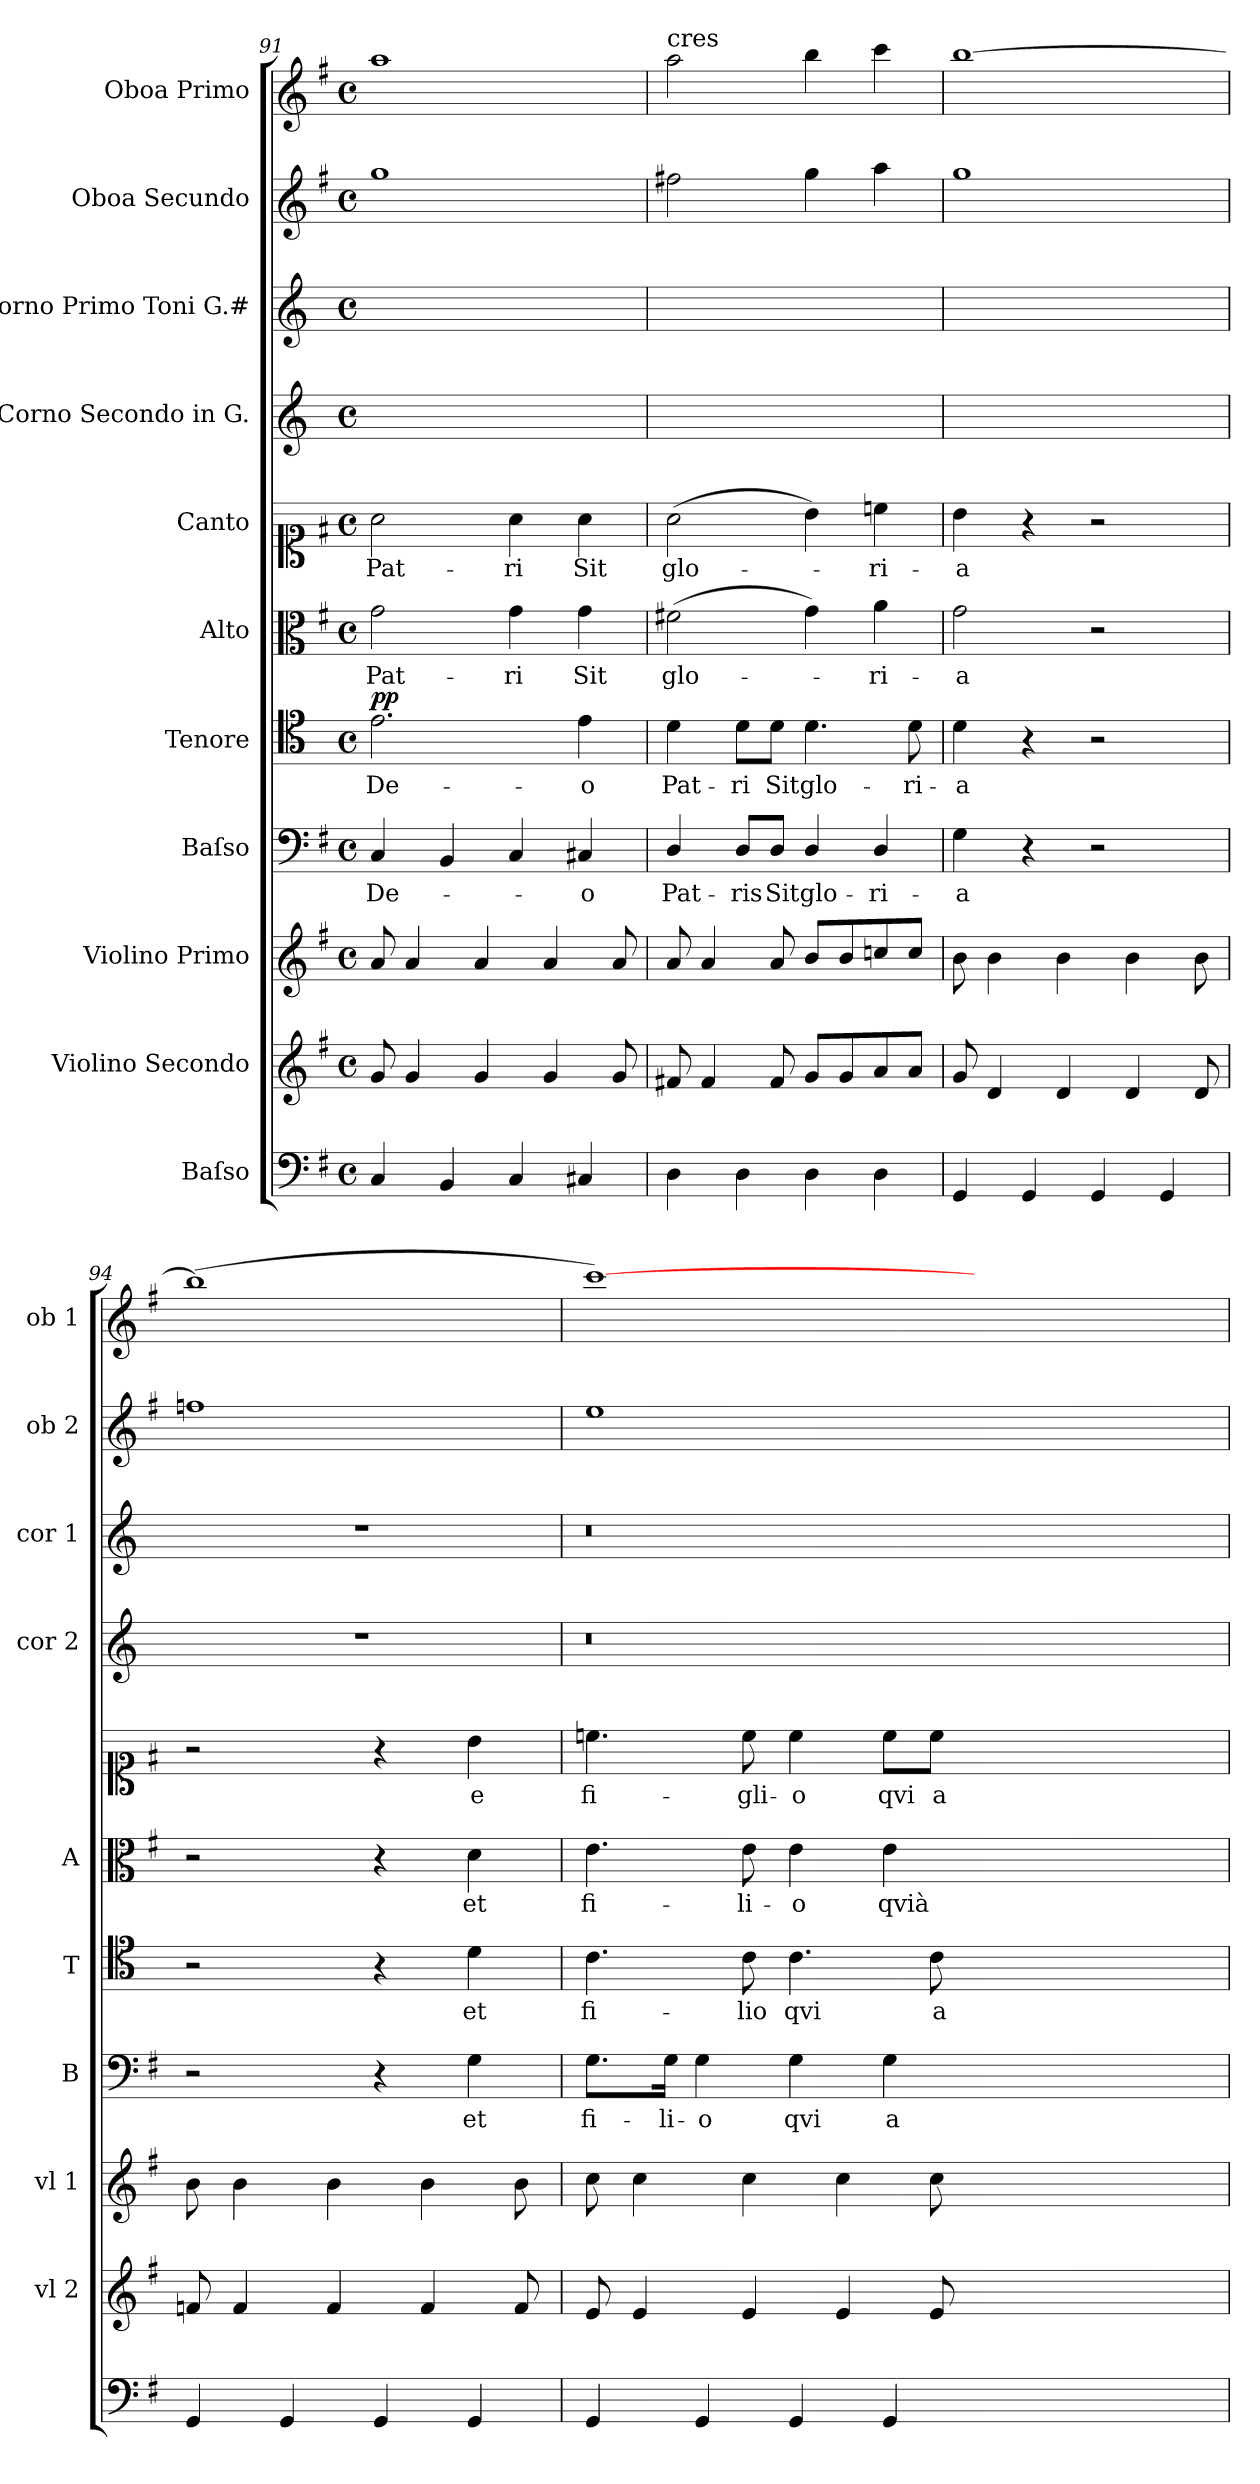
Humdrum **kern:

**kern	**kern	**kern	**kern	**text	**kern	**text	**dynam	**kern	**text	**kern	**text	**kern	**kern	**kern	**kern
*part11	*part10	*part9	*part8	*part8	*part7	*part7	*part7	*part6	*part6	*part5	*part5	*part4	*part3	*part2	*part1
*staff11	*staff10	*staff9	*staff8	*staff8	*staff7	*staff7	*staff7	*staff6	*staff6	*staff5	*staff5	*staff4	*staff3	*staff2	*staff1
*I"Baſso	*I"Violino Secondo	*I"Violino Primo	*I"Baſso	*	*I"Tenore	*	*	*I"Alto	*	*I"Canto	*	*I"Corno Secondo in G.	*I"Corno Primo Toni G.#	*I"Oboa Secundo	*I"Oboa Primo
*	*I'vl 2	*I'vl 1	*I'B	*	*I'T	*	*	*I'A	*	*	*	*I'cor 2	*I'cor 1	*I'ob 2	*I'ob 1
*clefF4	*clefG2	*clefG2	*clefF4	*	*clefC4	*	*	*clefC3	*	*clefC1	*	*clefG2	*clefG2	*clefG2	*clefG2
*	*	*	*	*	*	*	*	*	*	*	*	*ITrd3c5	*ITrd3c5	*	*
*k[f#]	*k[f#]	*k[f#]	*k[f#]	*	*k[]	*	*	*k[f#]	*	*k[f#]	*	*k[f#]	*k[f#]	*k[f#]	*k[f#]
*M4/4	*M4/4	*M4/4	*M4/4	*	*M4/4	*	*	*M4/4	*	*M4/4	*	*M4/4	*M4/4	*M4/4	*M4/4
*met(c)	*met(c)	*met(c)	*met(c)	*	*met(c)	*	*	*met(c)	*	*met(c)	*	*met(c)	*met(c)	*met(c)	*met(c)
=91	=91	=91	=91	=91	=91	=91	=91	=91	=91	=91	=91	=91	=91	=91	=91
!	!	!	!	!	!	!	!LO:DY:a	!	!	!	!	!	!	!	!
4C/	8g/	8a/	4C/	De-	2.e\	De-	pp	2g\	Pat-	2a\	Pat-	1ryy	1ryy	1gg	1aa
.	4g/	4a/	.	.	.	.	.	.	.	.	.	.	.	.	.
4BB/	.	.	4BB/	.	.	.	.	.	.	.	.	.	.	.	.
.	4g/	4a/	.	.	.	.	.	.	.	.	.	.	.	.	.
4C/	.	.	4C/	.	.	.	.	4g\	-ri	4a\	-ri	.	.	.	.
.	4g/	4a/	.	.	.	.	.	.	.	.	.	.	.	.	.
4C#X/	.	.	4C#X/	-o	4e\	-o	.	4g\	Sit	4a\	Sit	.	.	.	.
.	8g/	8a/	.	.	.	.	.	.	.	.	.	.	.	.	.
=92	=92	=92	=92	=92	=92	=92	=92	=92	=92	=92	=92	=92	=92	=92	=92
!	!	!	!	!	!	!	!	!	!	!	!	!	!	!	!LO:TX:t=cres
4D\	8f#X/	8a/	4D/	Pat-	4d\	Pat-	.	(2f#X\	glo-	(2a\	glo-	1ryy	1ryy	2ff#X\	2aa\
.	4f#/	4a/	.	.	.	.	.	.	.	.	.	.	.	.	.
4D\	.	.	8D/L	-ris	8d\L	-ri	.	.	.	.	.	.	.	.	.
.	8f#/	8a/	8D/J	Sit	8d\J	Sit	.	.	.	.	.	.	.	.	.
4D\	8g/L	8b/L	4D/	glo-	4.d\	glo-	.	4g\)	.	4b\)	.	.	.	4gg\	4bb\
.	8g/	8b/	.	.	.	.	.	.	.	.	.	.	.	.	.
4D\	8a/	8ccn/	4D/	-ri-	.	.	.	4a\	-ri-	4ccn\	-ri-	.	.	4aa\	4ccc\
.	8a/J	8cc/J	.	.	8d\	-ri-	.	.	.	.	.	.	.	.	.
=93	=93	=93	=93	=93	=93	=93	=93	=93	=93	=93	=93	=93	=93	=93	=93
4GG/	8g/	8b\	4G\	-a	4d\	-a	.	2g\	-a	4b\	-a	1ryy	1ryy	1gg	[1bb
.	4d/	4b\	.	.	.	.	.	.	.	.	.	.	.	.	.
4GG/	.	.	4r	.	4r	.	.	.	.	4r	.	.	.	.	.
.	4d/	4b\	.	.	.	.	.	.	.	.	.	.	.	.	.
4GG/	.	.	2r	.	2r	.	.	2r	.	2r	.	.	.	.	.
.	4d/	4b\	.	.	.	.	.	.	.	.	.	.	.	.	.
4GG/	.	.	.	.	.	.	.	.	.	.	.	.	.	.	.
.	8d/	8b\	.	.	.	.	.	.	.	.	.	.	.	.	.
=94	=94	=94	=94	=94	=94	=94	=94	=94	=94	=94	=94	=94	=94	=94	=94
4GG/	8fn/	8b\	2r	.	2r	.	.	2r	.	2r	.	1r	1r	1ffn	(<1bb]
.	4f/	4b\	.	.	.	.	.	.	.	.	.	.	.	.	.
4GG/	.	.	.	.	.	.	.	.	.	.	.	.	.	.	.
.	4f/	4b\	.	.	.	.	.	.	.	.	.	.	.	.	.
4GG/	.	.	4r	.	4r	.	.	4r	.	4r	.	.	.	.	.
.	4f/	4b\	.	.	.	.	.	.	.	.	.	.	.	.	.
4GG/	.	.	4G\	et	4d\	et	.	4d\	et	4b\	e	.	.	.	.
.	8f/	8b\	.	.	.	.	.	.	.	.	.	.	.	.	.
=95	=95	=95	=95	=95	=95	=95	=95	=95	=95	=95	=95	=95	=95	=95	=95
4GG/	8e/	8cc\	8.G\L	fi-	4.c\	fi-	.	4.e\	fi-	4.ccn\	fi-	0.r	0.r	1ee	[1ccc)
.	4e/	4cc\	.	.	.	.	.	.	.	.	.	.	.	.	.
.	.	.	16G\Jk	-li-	.	.	.	.	.	.	.	.	.	.	.
4GG/	.	.	4G\	-o	.	.	.	.	.	.	.	.	.	.	.
.	4e/	4cc\	.	.	8c\	-lio	.	8e\	-li-	8cc\	-gli-	.	.	.	.
4GG/	.	.	4G\	qvi	4.c\	qvi	.	4e\	-o	4cc\	-o	.	.	.	.
.	4e/	4cc\	.	.	.	.	.	.	.	.	.	.	.	.	.
4GG/	.	.	4G\	a	.	.	.	4e\	qvià	8cc\L	qvi	.	.	.	.
.	8e/	8cc\	.	.	8c\	a	.	.	.	8cc\J	a	.	.	.	.
0ryy	0ryy	0ryy	0ryy	.	0ryy	.	.	0ryy	.	0ryy	.	.	.	0ryy	0ryy
=	=	=	=	=	=	=	=	=	=	=	=	=	=	=	=
*-	*-	*-	*-	*-	*-	*-	*-	*-	*-	*-	*-	*-	*-	*-	*-
